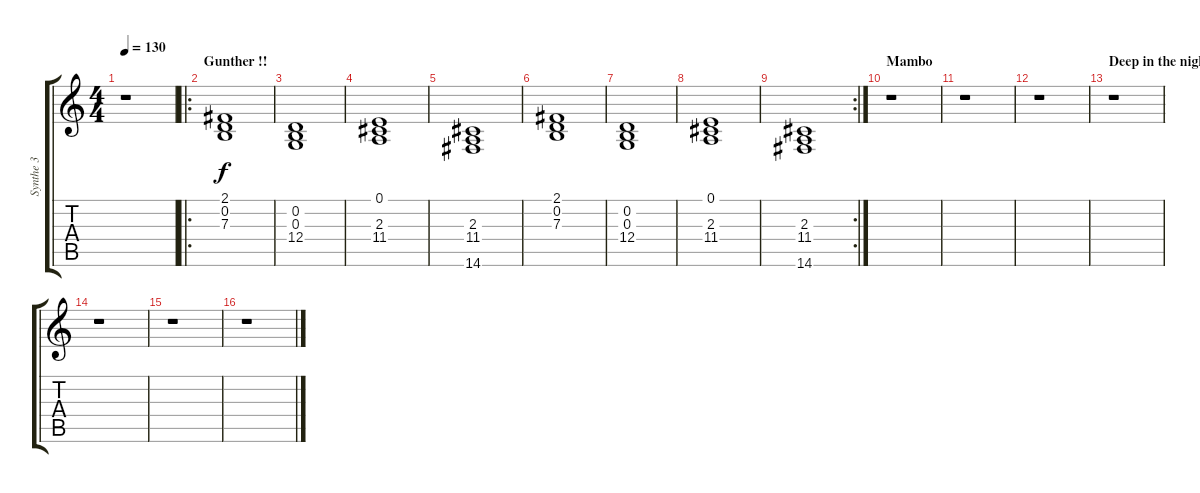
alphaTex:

\track ("Synthe 3" "Synthe 3") {instrument stringensemble1}
\staff {score tabs}
\tuning (E4 B3 G3 D3 A2 E2) {hide}
\ts (4 4)
\tempo 130
\clef g2
\ks c
r.1{dy f} |
\ro
\section ("" "Gunther !!")
(2.1 0.2 7.3).1 |
(0.2 0.3 12.4).1 |
(0.1 2.3 11.4).1 |
(2.3 11.4 14.6).1 |
(2.1 0.2 7.3).1 |
(0.2 0.3 12.4).1 |
(0.1 2.3 11.4).1 |
\rc 2
(2.3 11.4 14.6).1 |
\section ("" "Mambo")
r.1 |
r.1 |
r.1 |
\section ("" "Deep in the night..")
r.1 |
r.1 |
r.1 |
r.1
